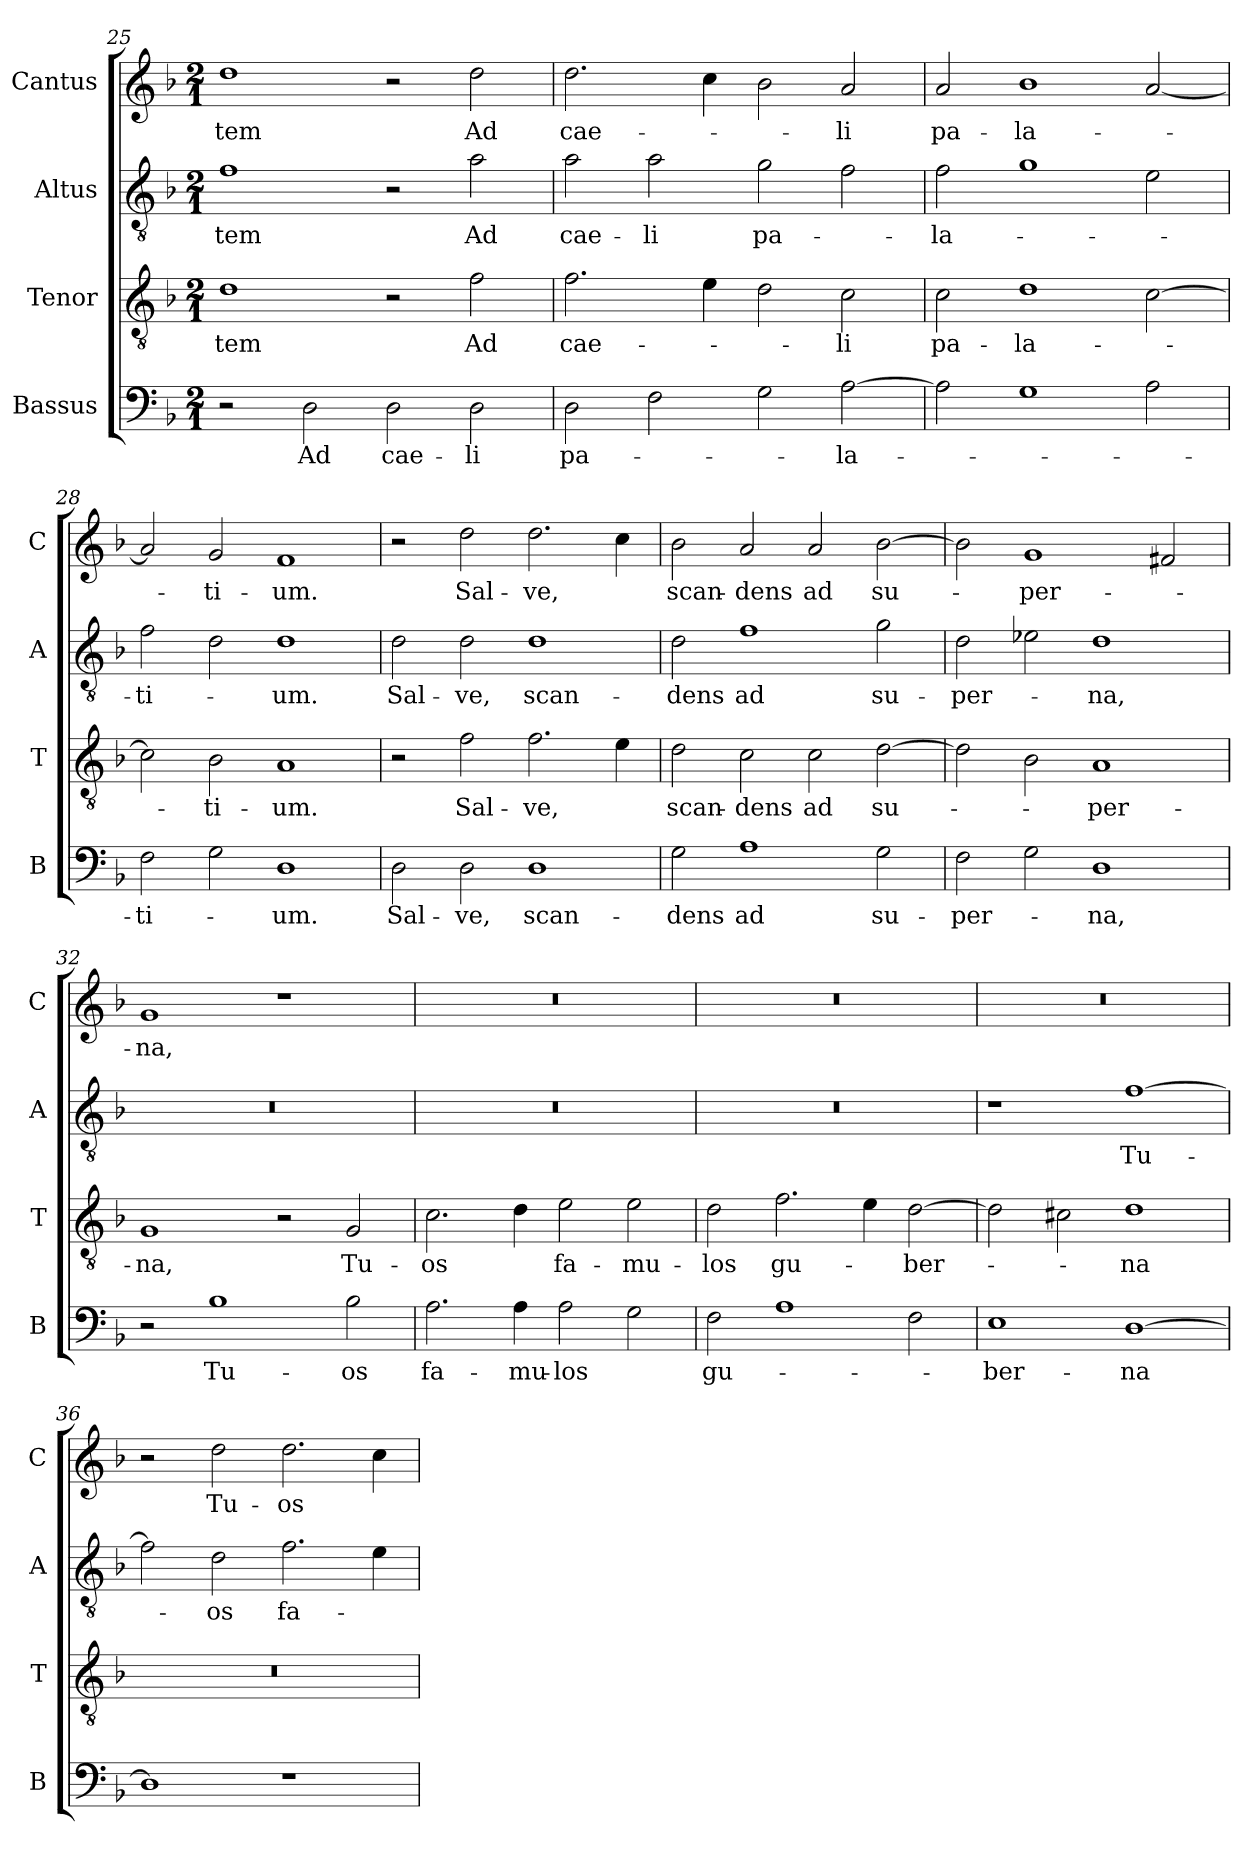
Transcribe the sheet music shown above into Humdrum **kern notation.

**kern	**text	**kern	**text	**kern	**text	**kern	**text
*part4	*part4	*part3	*part3	*part2	*part2	*part1	*part1
*staff4	*staff4	*staff3	*staff3	*staff2	*staff2	*staff1	*staff1
*I"Bassus	*	*I"Tenor	*	*I"Altus	*	*I"Cantus	*
*I'B	*	*I'T	*	*I'A	*	*I'C	*
*clefF4	*	*clefGv2	*	*clefGv2	*	*clefG2	*
*k[b-]	*	*k[b-]	*	*k[b-]	*	*k[b-]	*
*M2/1	*	*M2/1	*	*M2/1	*	*M2/1	*
=25	=25	=25	=25	=25	=25	=25	=25
2r	.	1d	-tem	1f	-tem	1dd	-tem
2D	Ad	.	.	.	.	.	.
2D	cae-	2r	.	2r	.	2r	.
2D	-li	2f	Ad	2a	Ad	2dd	Ad
=26	=26	=26	=26	=26	=26	=26	=26
2D	pa-	2.f	cae-	2a	cae-	2.dd	cae-
2F	.	.	.	2a	-li	.	.
.	.	4e	.	.	.	4cc	.
2G	.	2d	.	2g	pa-	2b-	.
[2A	-la-	2c	-li	2f	.	2a	-li
=27	=27	=27	=27	=27	=27	=27	=27
2A]	.	2c	pa-	2f	-la-	2a	pa-
1G	.	1d	-la-	1g	.	1b-	-la-
2A	.	[2c	.	2e	.	[2a	.
!!LO:LB:g=z
=28	=28	=28	=28	=28	=28	=28	=28
2F	-ti-	2c]	.	2f	-ti-	2a]	.
2G	.	2B-	-ti-	2d	.	2g	-ti-
1D	-um.	1A	-um.	1d	-um.	1f	-um.
=29	=29	=29	=29	=29	=29	=29	=29
2D	Sal-	2r	.	2d	Sal-	2r	.
2D	-ve,	2f	Sal-	2d	-ve,	2dd	Sal-
1D	scan-	2.f	-ve,	1d	scan-	2.dd	-ve,
.	.	4e	.	.	.	4cc	.
=30	=30	=30	=30	=30	=30	=30	=30
2G	-dens	2d	scan-	2d	-dens	2b-	scan-
1A	ad	2c	-dens	1f	ad	2a	-dens
.	.	2c	ad	.	.	2a	ad
2G	su-	[2d	su-	2g	su-	[2b-	su-
=31	=31	=31	=31	=31	=31	=31	=31
2F	-per-	2d]	.	2d	-per-	2b-]	.
2G	.	2B-	.	2e-X	.	1g	-per-
1D	-na,	1A	-per-	1d	-na,	.	.
.	.	.	.	.	.	2f#X	.
!!LO:LB:g=z
=32	=32	=32	=32	=32	=32	=32	=32
2r	.	1G	-na,	0r	.	1g	-na,
1B-	Tu-	.	.	.	.	.	.
.	.	2r	.	.	.	1r	.
2B-	-os	2G	Tu-	.	.	.	.
=33	=33	=33	=33	=33	=33	=33	=33
2.A	fa-	2.c	-os	0r	.	0r	.
4A	-mu-	4d	.	.	.	.	.
2A	-los	2e	fa-	.	.	.	.
2G	.	2e	-mu-	.	.	.	.
=34	=34	=34	=34	=34	=34	=34	=34
2F	gu-	2d	-los	0r	.	0r	.
1A	.	2.f	gu-	.	.	.	.
.	.	4e	.	.	.	.	.
2F	.	[2d	-ber-	.	.	.	.
=35	=35	=35	=35	=35	=35	=35	=35
1E	-ber-	2d]	.	1r	.	0r	.
.	.	2c#X	.	.	.	.	.
[1D	-na	1d	-na	[1f	Tu-	.	.
!!LO:LB:g=z
=36	=36	=36	=36	=36	=36	=36	=36
1D]	.	0r	.	2f]	.	2r	.
.	.	.	.	2d	-os	2dd	Tu-
1r	.	.	.	2.f	fa-	2.dd	-os
.	.	.	.	4e	.	4cc	.
=	=	=	=	=	=	=	=
*-	*-	*-	*-	*-	*-	*-	*-
